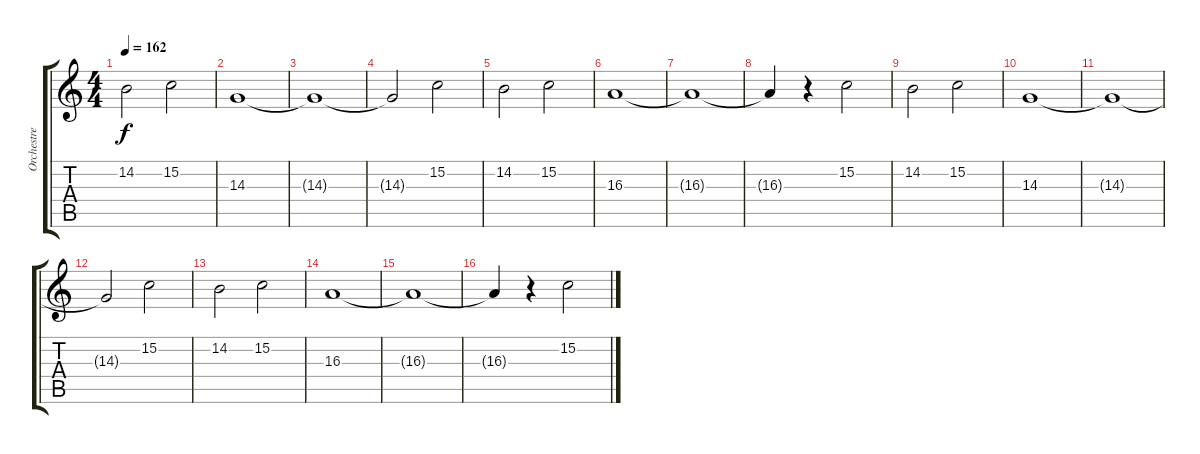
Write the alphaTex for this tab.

\track ("Orchestre" "Orchestre") {instrument stringensemble1}
\staff {score tabs}
\tuning (D4 A3 F3 C3 G2 C2) {hide}
\ts (4 4)
\tempo 162
\clef g2
\ks c
14.2.2{dy f} 15.2.2 |
14.3.1 |
14.3{t}.1 |
14.3{t}.2 15.2.2 |
14.2.2 15.2.2 |
16.3.1 |
16.3{t}.1 |
16.3{t}.4 r.4 15.2.2 |
14.2.2 15.2.2 |
14.3.1 |
14.3{t}.1 |
14.3{t}.2 15.2.2 |
14.2.2 15.2.2 |
16.3.1 |
16.3{t}.1 |
16.3{t}.4 r.4 15.2.2
